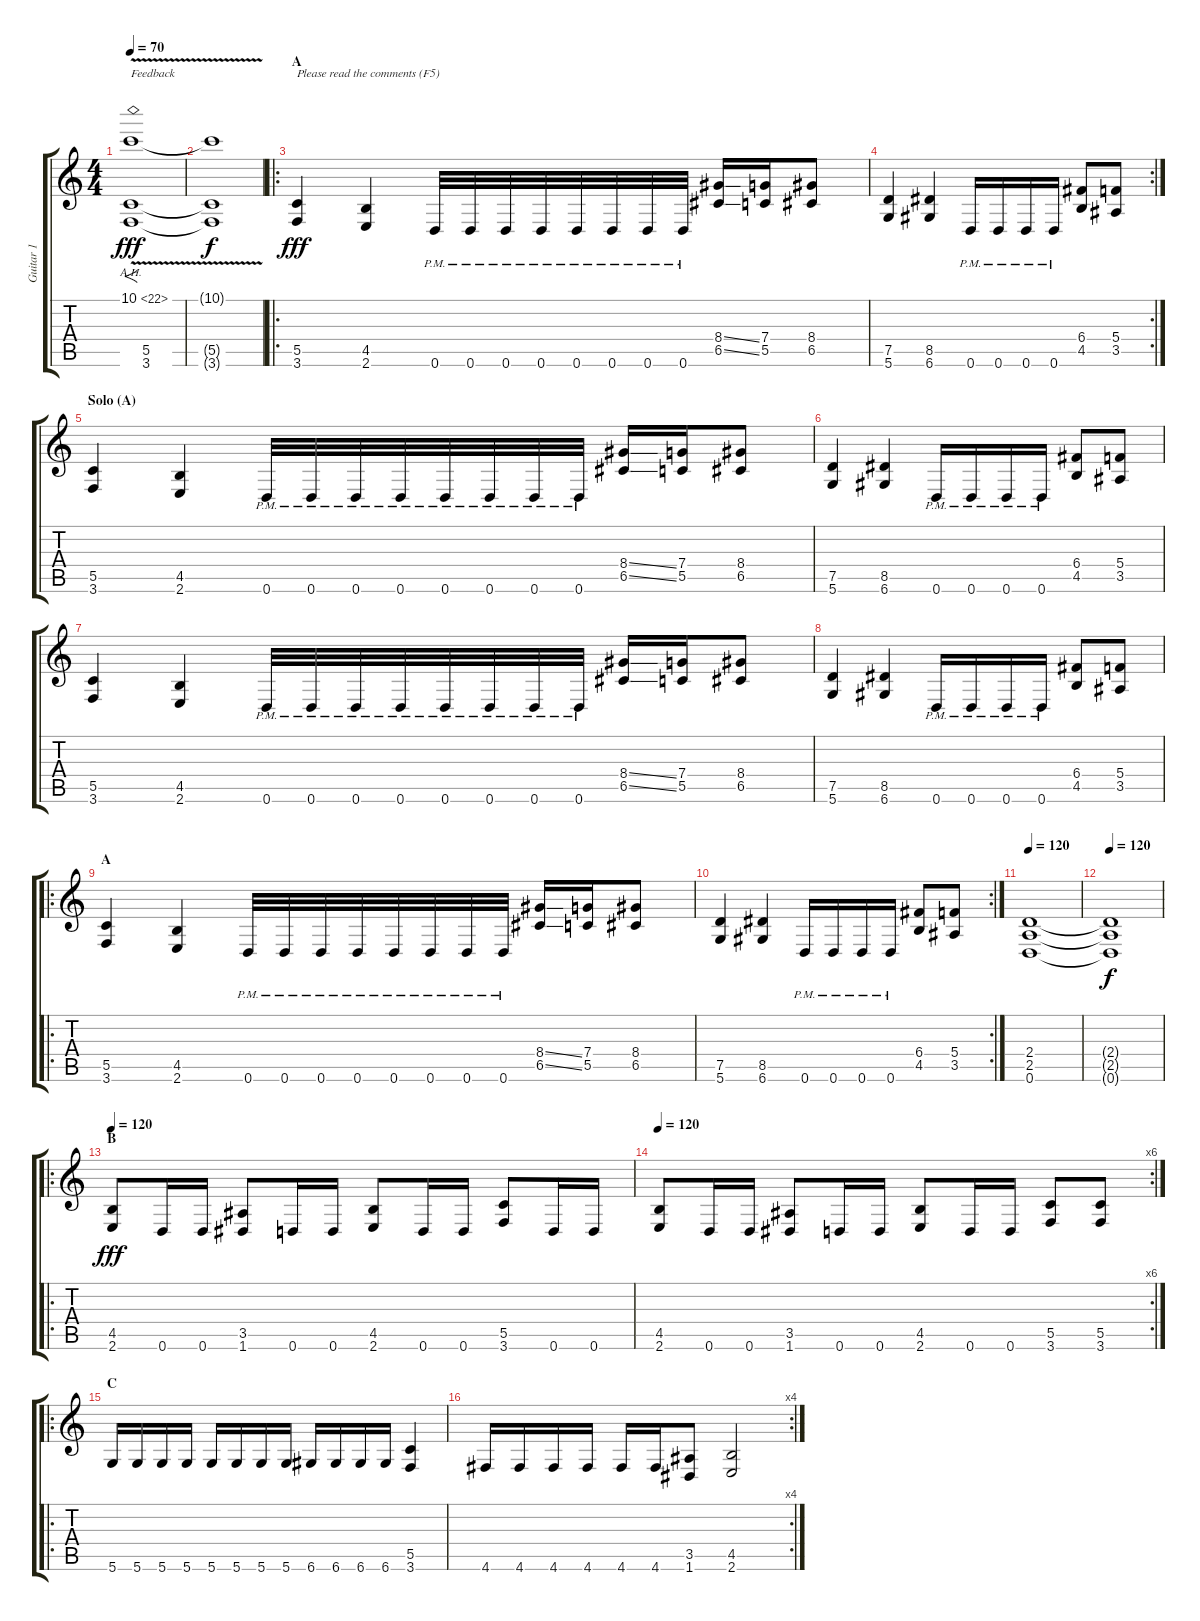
\track ("Guitar 1" "Guitar 1") {instrument distortionguitar}
\staff {score tabs}
\tuning (D4 A3 F3 C3 G2 D2) {hide}
\ts (4 4)
\tempo 70
\clef g2
\ks c
(10.1{ah 12 v} 5.5 3.6).1{f txt "Feedback" dy fff instrument distortionguitar} |
(10.1{t} 5.5{t} 3.6{t}).1{dy f} |
\ro
\section ("" "A")
(5.5 3.6).4{txt "Please read the comments (F5)" dy fff} (4.5 2.6).4 0.6{pm}.32 0.6{pm}.32 0.6{pm}.32 0.6{pm}.32 0.6{pm}.32 0.6{pm}.32 0.6{pm}.32 0.6{pm}.32 (8.4{ss} 6.5{ss}).16 (7.4 5.5).16 (8.4 6.5).8 |
\rc 2
(7.5 5.6).4 (8.5 6.6).4 0.6{pm}.16 0.6{pm}.16 0.6{pm}.16 0.6{pm}.16 (6.4 4.5).8 (5.4 3.5).8 |
\section ("" "Solo (A)")
(5.5 3.6).4 (4.5 2.6).4 0.6{pm}.32 0.6{pm}.32 0.6{pm}.32 0.6{pm}.32 0.6{pm}.32 0.6{pm}.32 0.6{pm}.32 0.6{pm}.32 (8.4{ss} 6.5{ss}).16 (7.4 5.5).16 (8.4 6.5).8 |
(7.5 5.6).4 (8.5 6.6).4 0.6{pm}.16 0.6{pm}.16 0.6{pm}.16 0.6{pm}.16 (6.4 4.5).8 (5.4 3.5).8 |
(5.5 3.6).4 (4.5 2.6).4 0.6{pm}.32 0.6{pm}.32 0.6{pm}.32 0.6{pm}.32 0.6{pm}.32 0.6{pm}.32 0.6{pm}.32 0.6{pm}.32 (8.4{ss} 6.5{ss}).16 (7.4 5.5).16 (8.4 6.5).8 |
(7.5 5.6).4 (8.5 6.6).4 0.6{pm}.16 0.6{pm}.16 0.6{pm}.16 0.6{pm}.16 (6.4 4.5).8 (5.4 3.5).8 |
\ro
\section ("" "A")
(5.5 3.6).4 (4.5 2.6).4 0.6{pm}.32 0.6{pm}.32 0.6{pm}.32 0.6{pm}.32 0.6{pm}.32 0.6{pm}.32 0.6{pm}.32 0.6{pm}.32 (8.4{ss} 6.5{ss}).16 (7.4 5.5).16 (8.4 6.5).8 |
\rc 2
(7.5 5.6).4 (8.5 6.6).4 0.6{pm}.16 0.6{pm}.16 0.6{pm}.16 0.6{pm}.16 (6.4 4.5).8 (5.4 3.5).8 |
\tempo 120
(2.4 2.5 0.6).1 |
\tempo 120
(2.4{t} 2.5{t} 0.6{t}).1{dy f} |
\ro
\section ("" "B")
\tempo 120
(4.5 2.6).8{dy fff} 0.6.16 0.6.16 (3.5 1.6).8 0.6.16 0.6.16 (4.5 2.6).8 0.6.16 0.6.16 (5.5 3.6).8 0.6.16 0.6.16 |
\rc 6
\tempo 120
(4.5 2.6).8 0.6.16 0.6.16 (3.5 1.6).8 0.6.16 0.6.16 (4.5 2.6).8 0.6.16 0.6.16 (5.5 3.6).8 (5.5 3.6).8 |
\ro
\section ("" "C")
5.6.16 5.6.16 5.6.16 5.6.16 5.6.16 5.6.16 5.6.16 5.6.16 6.6.16 6.6.16 6.6.16 6.6.16 (5.5 3.6).4 |
\rc 4
4.6.16 4.6.16 4.6.16 4.6.16 4.6.16 4.6.16 (3.5 1.6).8 (4.5 2.6).2
